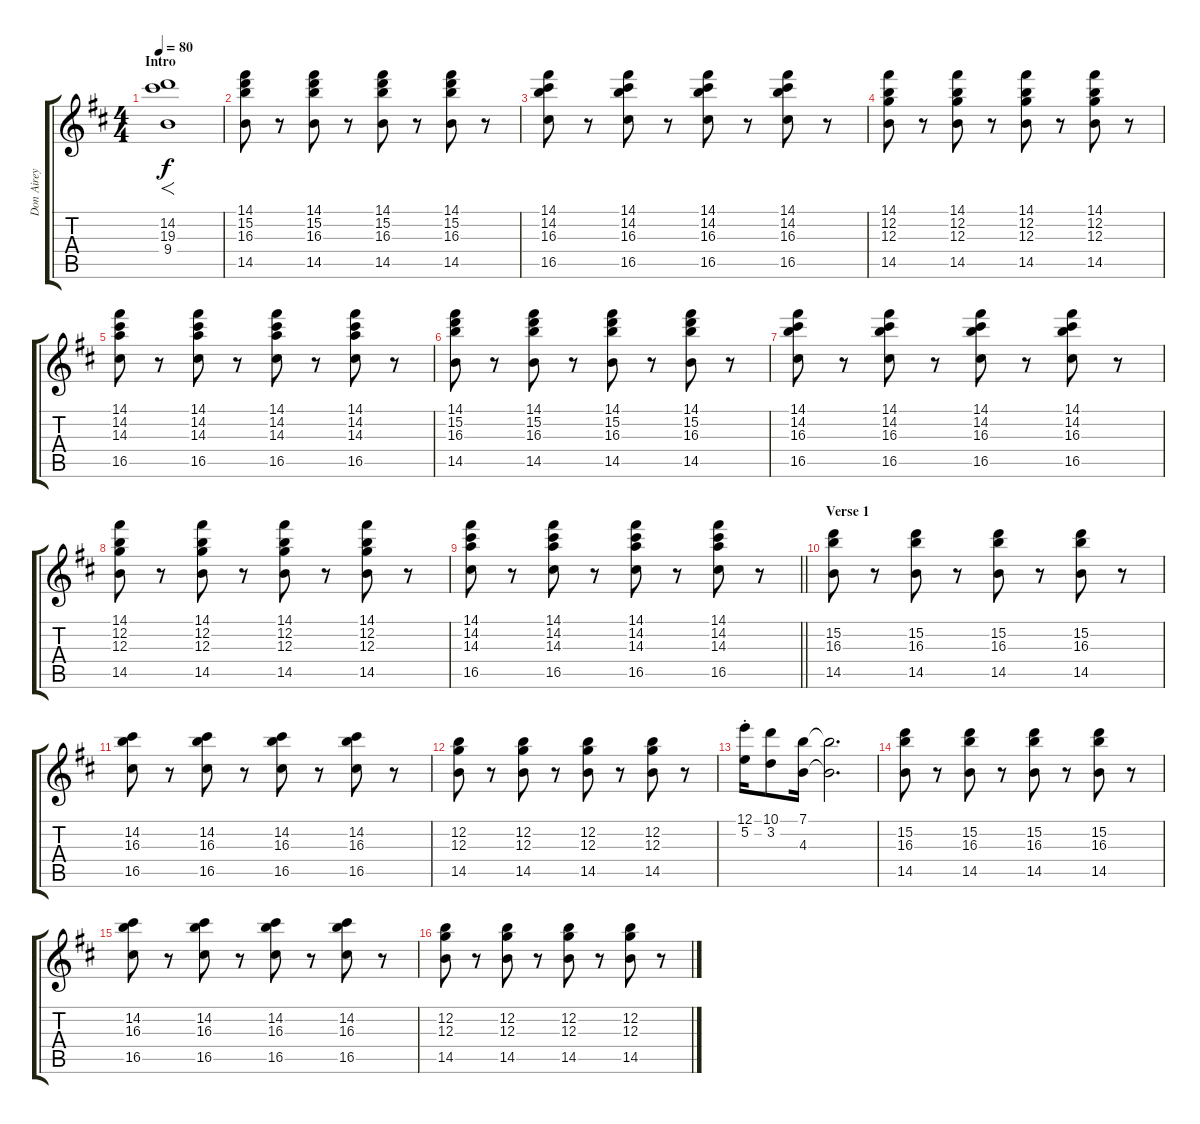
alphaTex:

\track ("Don Airey" "Don Airey") {instrument pad8sweep}
\staff {score tabs}
\tuning (E5 B4 G4 D4 A3 E3) {hide}
\ts (4 4)
\section ("" "Intro")
\tempo 80
\clef g2
\ks bminor
(14.2 19.3 9.4).1{f dy f instrument pad8sweep} |
(14.1 15.2 16.3 14.5).8{instrument pad8sweep} r.8 (14.1 15.2 16.3 14.5).8 r.8 (14.1 15.2 16.3 14.5).8 r.8 (14.1 15.2 16.3 14.5).8 r.8 |
(14.1 14.2 16.3 16.5).8 r.8 (14.1 14.2 16.3 16.5).8 r.8 (14.1 14.2 16.3 16.5).8 r.8 (14.1 14.2 16.3 16.5).8 r.8 |
(14.1 12.2 12.3 14.5).8 r.8 (14.1 12.2 12.3 14.5).8 r.8 (14.1 12.2 12.3 14.5).8 r.8 (14.1 12.2 12.3 14.5).8 r.8 |
(14.1 14.2 14.3 16.5).8 r.8 (14.1 14.2 14.3 16.5).8 r.8 (14.1 14.2 14.3 16.5).8 r.8 (14.1 14.2 14.3 16.5).8 r.8 |
(14.1 15.2 16.3 14.5).8 r.8 (14.1 15.2 16.3 14.5).8 r.8 (14.1 15.2 16.3 14.5).8 r.8 (14.1 15.2 16.3 14.5).8 r.8 |
(14.1 14.2 16.3 16.5).8 r.8 (14.1 14.2 16.3 16.5).8 r.8 (14.1 14.2 16.3 16.5).8 r.8 (14.1 14.2 16.3 16.5).8 r.8 |
(14.1 12.2 12.3 14.5).8 r.8 (14.1 12.2 12.3 14.5).8 r.8 (14.1 12.2 12.3 14.5).8 r.8 (14.1 12.2 12.3 14.5).8 r.8 |
\barLineRight lightlight
(14.1 14.2 14.3 16.5).8 r.8 (14.1 14.2 14.3 16.5).8 r.8 (14.1 14.2 14.3 16.5).8 r.8 (14.1 14.2 14.3 16.5).8 r.8 |
\section ("" "Verse 1")
(15.2 16.3 14.5).8 r.8 (15.2 16.3 14.5).8 r.8 (15.2 16.3 14.5).8 r.8 (15.2 16.3 14.5).8 r.8 |
(14.2 16.3 16.5).8 r.8 (14.2 16.3 16.5).8 r.8 (14.2 16.3 16.5).8 r.8 (14.2 16.3 16.5).8 r.8 |
(12.2 12.3 14.5).8 r.8 (12.2 12.3 14.5).8 r.8 (12.2 12.3 14.5).8 r.8 (12.2 12.3 14.5).8 r.8 |
(12.1{st} 5.2{st}).16 (10.1 3.2).8 (7.1 4.3).16 (7.1{t} 4.3{t}).2{d} |
(15.2 16.3 14.5).8 r.8 (15.2 16.3 14.5).8 r.8 (15.2 16.3 14.5).8 r.8 (15.2 16.3 14.5).8 r.8 |
(14.2 16.3 16.5).8 r.8 (14.2 16.3 16.5).8 r.8 (14.2 16.3 16.5).8 r.8 (14.2 16.3 16.5).8 r.8 |
(12.2 12.3 14.5).8 r.8 (12.2 12.3 14.5).8 r.8 (12.2 12.3 14.5).8 r.8 (12.2 12.3 14.5).8 r.8
